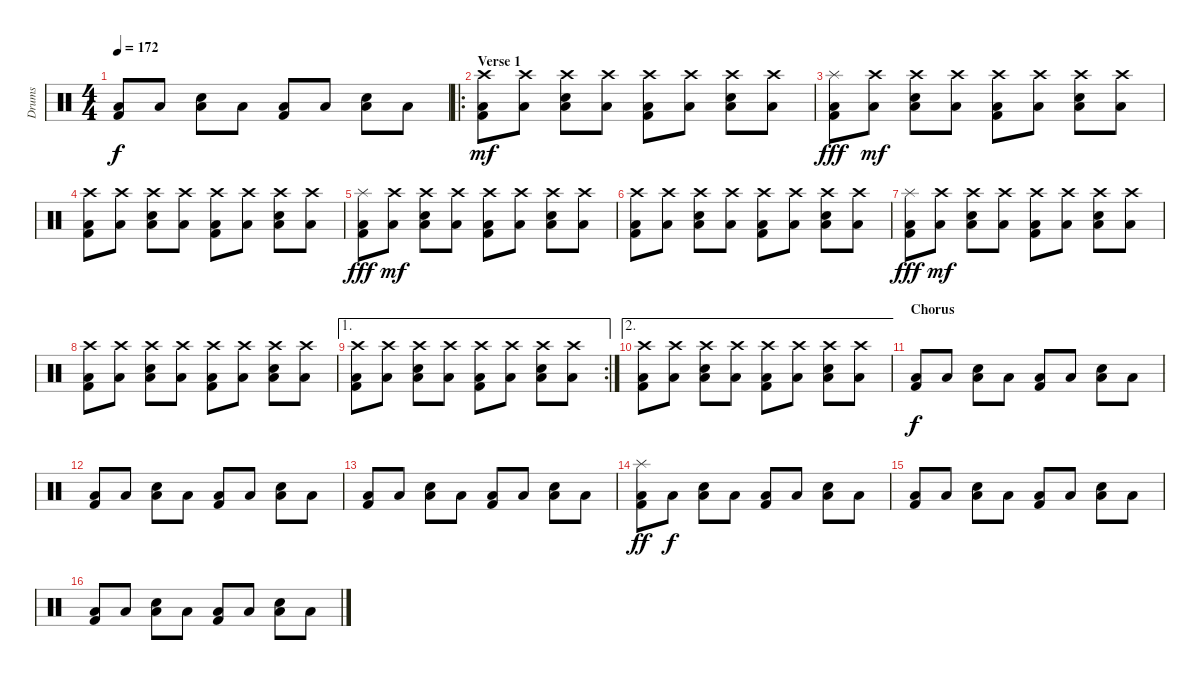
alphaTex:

\track ("Drums" "Drums") {instrument percussion}
\staff {score}
\articulation defaults
\ts (4 4)
\tempo 172
\clef neutral
\ks c
("Low Floor Tom (hit)" "Kick (hit) 2").8{dy f} "Low Floor Tom (hit)".8 ("Low Floor Tom (hit)" "Electric Snare (hit)").8 "Low Floor Tom (hit)".8 ("Low Floor Tom (hit)" "Kick (hit) 2").8 "Low Floor Tom (hit)".8 ("Low Floor Tom (hit)" "Electric Snare (hit)").8 "Low Floor Tom (hit)".8 |
\ro
\section ("" "Verse 1")
("Crash high (hit)" "Low Floor Tom (hit)" "Kick (hit) 2").8{dy mf} ("Crash high (hit)" "Low Floor Tom (hit)").8 ("Crash high (hit)" "Low Floor Tom (hit)" "Electric Snare (hit)").8 ("Crash high (hit)" "Low Floor Tom (hit)").8 ("Crash high (hit)" "Low Floor Tom (hit)" "Kick (hit) 2").8 ("Crash high (hit)" "Low Floor Tom (hit)").8 ("Crash high (hit)" "Low Floor Tom (hit)" "Electric Snare (hit)").8 ("Crash high (hit)" "Low Floor Tom (hit)").8 |
("Splash (hit)" "Low Floor Tom (hit)" "Kick (hit) 2").8{dy fff} ("Crash high (hit)" "Low Floor Tom (hit)").8{dy mf} ("Crash high (hit)" "Low Floor Tom (hit)" "Electric Snare (hit)").8 ("Crash high (hit)" "Low Floor Tom (hit)").8 ("Crash high (hit)" "Low Floor Tom (hit)" "Kick (hit) 2").8 ("Crash high (hit)" "Low Floor Tom (hit)").8 ("Crash high (hit)" "Low Floor Tom (hit)" "Electric Snare (hit)").8 ("Crash high (hit)" "Low Floor Tom (hit)").8 |
("Crash high (hit)" "Low Floor Tom (hit)" "Kick (hit) 2").8 ("Crash high (hit)" "Low Floor Tom (hit)").8 ("Crash high (hit)" "Low Floor Tom (hit)" "Electric Snare (hit)").8 ("Crash high (hit)" "Low Floor Tom (hit)").8 ("Crash high (hit)" "Low Floor Tom (hit)" "Kick (hit) 2").8 ("Crash high (hit)" "Low Floor Tom (hit)").8 ("Crash high (hit)" "Low Floor Tom (hit)" "Electric Snare (hit)").8 ("Crash high (hit)" "Low Floor Tom (hit)").8 |
("Splash (hit)" "Low Floor Tom (hit)" "Kick (hit) 2").8{dy fff} ("Crash high (hit)" "Low Floor Tom (hit)").8{dy mf} ("Crash high (hit)" "Low Floor Tom (hit)" "Electric Snare (hit)").8 ("Crash high (hit)" "Low Floor Tom (hit)").8 ("Crash high (hit)" "Low Floor Tom (hit)" "Kick (hit) 2").8 ("Crash high (hit)" "Low Floor Tom (hit)").8 ("Crash high (hit)" "Low Floor Tom (hit)" "Electric Snare (hit)").8 ("Crash high (hit)" "Low Floor Tom (hit)").8 |
("Crash high (hit)" "Low Floor Tom (hit)" "Kick (hit) 2").8 ("Crash high (hit)" "Low Floor Tom (hit)").8 ("Crash high (hit)" "Low Floor Tom (hit)" "Electric Snare (hit)").8 ("Crash high (hit)" "Low Floor Tom (hit)").8 ("Crash high (hit)" "Low Floor Tom (hit)" "Kick (hit) 2").8 ("Crash high (hit)" "Low Floor Tom (hit)").8 ("Crash high (hit)" "Low Floor Tom (hit)" "Electric Snare (hit)").8 ("Crash high (hit)" "Low Floor Tom (hit)").8 |
("Splash (hit)" "Low Floor Tom (hit)" "Kick (hit) 2").8{dy fff} ("Crash high (hit)" "Low Floor Tom (hit)").8{dy mf} ("Crash high (hit)" "Low Floor Tom (hit)" "Electric Snare (hit)").8 ("Crash high (hit)" "Low Floor Tom (hit)").8 ("Crash high (hit)" "Low Floor Tom (hit)" "Kick (hit) 2").8 ("Crash high (hit)" "Low Floor Tom (hit)").8 ("Crash high (hit)" "Low Floor Tom (hit)" "Electric Snare (hit)").8 ("Crash high (hit)" "Low Floor Tom (hit)").8 |
("Crash high (hit)" "Low Floor Tom (hit)" "Kick (hit) 2").8 ("Crash high (hit)" "Low Floor Tom (hit)").8 ("Crash high (hit)" "Low Floor Tom (hit)" "Electric Snare (hit)").8 ("Crash high (hit)" "Low Floor Tom (hit)").8 ("Crash high (hit)" "Low Floor Tom (hit)" "Kick (hit) 2").8 ("Crash high (hit)" "Low Floor Tom (hit)").8 ("Crash high (hit)" "Low Floor Tom (hit)" "Electric Snare (hit)").8 ("Crash high (hit)" "Low Floor Tom (hit)").8 |
\ae 1
\rc 2
("Crash high (hit)" "Low Floor Tom (hit)" "Kick (hit) 2").8 ("Crash high (hit)" "Low Floor Tom (hit)").8 ("Crash high (hit)" "Low Floor Tom (hit)" "Electric Snare (hit)").8 ("Crash high (hit)" "Low Floor Tom (hit)").8 ("Crash high (hit)" "Low Floor Tom (hit)" "Kick (hit) 2").8 ("Crash high (hit)" "Low Floor Tom (hit)").8 ("Crash high (hit)" "Low Floor Tom (hit)" "Electric Snare (hit)").8 ("Crash high (hit)" "Low Floor Tom (hit)").8 |
\ae 2
("Crash high (hit)" "Low Floor Tom (hit)" "Kick (hit) 2").8 ("Crash high (hit)" "Low Floor Tom (hit)").8 ("Crash high (hit)" "Low Floor Tom (hit)" "Electric Snare (hit)").8 ("Crash high (hit)" "Low Floor Tom (hit)").8 ("Crash high (hit)" "Low Floor Tom (hit)" "Kick (hit) 2").8 ("Crash high (hit)" "Low Floor Tom (hit)").8 ("Crash high (hit)" "Low Floor Tom (hit)" "Electric Snare (hit)").8 ("Crash high (hit)" "Low Floor Tom (hit)").8 |
\section ("" "Chorus")
("Low Floor Tom (hit)" "Kick (hit) 2").8{dy f} "Low Floor Tom (hit)".8 ("Low Floor Tom (hit)" "Electric Snare (hit)").8 "Low Floor Tom (hit)".8 ("Low Floor Tom (hit)" "Kick (hit) 2").8 "Low Floor Tom (hit)".8 ("Low Floor Tom (hit)" "Electric Snare (hit)").8 "Low Floor Tom (hit)".8 |
("Low Floor Tom (hit)" "Kick (hit) 2").8 "Low Floor Tom (hit)".8 ("Low Floor Tom (hit)" "Electric Snare (hit)").8 "Low Floor Tom (hit)".8 ("Low Floor Tom (hit)" "Kick (hit) 2").8 "Low Floor Tom (hit)".8 ("Low Floor Tom (hit)" "Electric Snare (hit)").8 "Low Floor Tom (hit)".8 |
("Low Floor Tom (hit)" "Kick (hit) 2").8 "Low Floor Tom (hit)".8 ("Low Floor Tom (hit)" "Electric Snare (hit)").8 "Low Floor Tom (hit)".8 ("Low Floor Tom (hit)" "Kick (hit) 2").8 "Low Floor Tom (hit)".8 ("Low Floor Tom (hit)" "Electric Snare (hit)").8 "Low Floor Tom (hit)".8 |
("Splash (hit)" "Low Floor Tom (hit)" "Kick (hit) 2").8{dy ff} "Low Floor Tom (hit)".8{dy f} ("Low Floor Tom (hit)" "Electric Snare (hit)").8 "Low Floor Tom (hit)".8 ("Low Floor Tom (hit)" "Kick (hit) 2").8 "Low Floor Tom (hit)".8 ("Low Floor Tom (hit)" "Electric Snare (hit)").8 "Low Floor Tom (hit)".8 |
("Low Floor Tom (hit)" "Kick (hit) 2").8 "Low Floor Tom (hit)".8 ("Low Floor Tom (hit)" "Electric Snare (hit)").8 "Low Floor Tom (hit)".8 ("Low Floor Tom (hit)" "Kick (hit) 2").8 "Low Floor Tom (hit)".8 ("Low Floor Tom (hit)" "Electric Snare (hit)").8 "Low Floor Tom (hit)".8 |
("Low Floor Tom (hit)" "Kick (hit) 2").8 "Low Floor Tom (hit)".8 ("Low Floor Tom (hit)" "Electric Snare (hit)").8 "Low Floor Tom (hit)".8 ("Low Floor Tom (hit)" "Kick (hit) 2").8 "Low Floor Tom (hit)".8 ("Low Floor Tom (hit)" "Electric Snare (hit)").8 "Low Floor Tom (hit)".8
